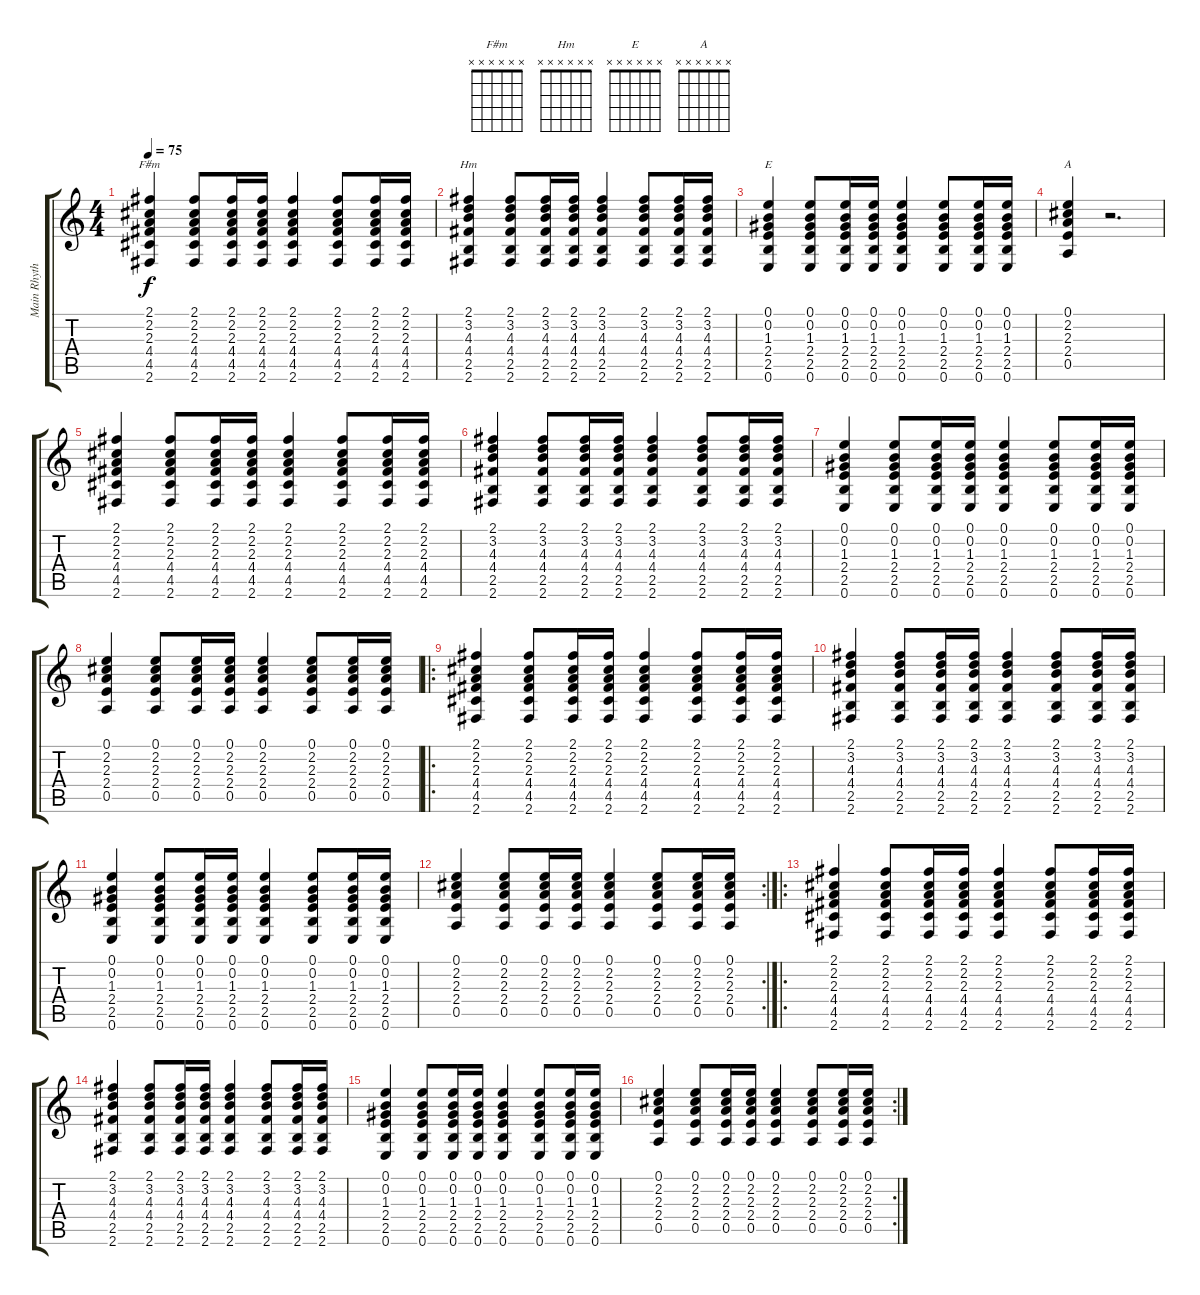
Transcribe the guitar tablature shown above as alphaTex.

\track ("Main Rhythm" "Main Rhyth") {instrument acousticguitarnylon}
\staff {score tabs}
\tuning (E4 B3 G3 D3 A2 E2) {hide}
\chord ("F#m" x x x x x x) {firstfret 0}
\chord ("Hm" x x x x x x) {firstfret 0}
\chord ("E" x x x x x x) {firstfret 0}
\chord ("A" x x x x x x) {firstfret 0}
\ts (4 4)
\tempo 75
\clef g2
\ks c
(2.1 2.2 2.3 4.4 4.5 2.6).4{ch "F#m" dy f} (2.1 2.2 2.3 4.4 4.5 2.6).8 (2.1 2.2 2.3 4.4 4.5 2.6).16 (2.1 2.2 2.3 4.4 4.5 2.6).16 (2.1 2.2 2.3 4.4 4.5 2.6).4 (2.1 2.2 2.3 4.4 4.5 2.6).8 (2.1 2.2 2.3 4.4 4.5 2.6).16 (2.1 2.2 2.3 4.4 4.5 2.6).16 |
(2.1 3.2 4.3 4.4 2.5 2.6).4{ch "Hm"} (2.1 3.2 4.3 4.4 2.5 2.6).8 (2.1 3.2 4.3 4.4 2.5 2.6).16 (2.1 3.2 4.3 4.4 2.5 2.6).16 (2.1 3.2 4.3 4.4 2.5 2.6).4 (2.1 3.2 4.3 4.4 2.5 2.6).8 (2.1 3.2 4.3 4.4 2.5 2.6).16 (2.1 3.2 4.3 4.4 2.5 2.6).16 |
(0.1 0.2 1.3 2.4 2.5 0.6).4{ch "E"} (0.1 0.2 1.3 2.4 2.5 0.6).8 (0.1 0.2 1.3 2.4 2.5 0.6).16 (0.1 0.2 1.3 2.4 2.5 0.6).16 (0.1 0.2 1.3 2.4 2.5 0.6).4 (0.1 0.2 1.3 2.4 2.5 0.6).8 (0.1 0.2 1.3 2.4 2.5 0.6).16 (0.1 0.2 1.3 2.4 2.5 0.6).16 |
(0.1 2.2 2.3 2.4 0.5).4{ch "A"} r.2{d} |
(2.1 2.2 2.3 4.4 4.5 2.6).4 (2.1 2.2 2.3 4.4 4.5 2.6).8 (2.1 2.2 2.3 4.4 4.5 2.6).16 (2.1 2.2 2.3 4.4 4.5 2.6).16 (2.1 2.2 2.3 4.4 4.5 2.6).4 (2.1 2.2 2.3 4.4 4.5 2.6).8 (2.1 2.2 2.3 4.4 4.5 2.6).16 (2.1 2.2 2.3 4.4 4.5 2.6).16 |
(2.1 3.2 4.3 4.4 2.5 2.6).4 (2.1 3.2 4.3 4.4 2.5 2.6).8 (2.1 3.2 4.3 4.4 2.5 2.6).16 (2.1 3.2 4.3 4.4 2.5 2.6).16 (2.1 3.2 4.3 4.4 2.5 2.6).4 (2.1 3.2 4.3 4.4 2.5 2.6).8 (2.1 3.2 4.3 4.4 2.5 2.6).16 (2.1 3.2 4.3 4.4 2.5 2.6).16 |
(0.1 0.2 1.3 2.4 2.5 0.6).4 (0.1 0.2 1.3 2.4 2.5 0.6).8 (0.1 0.2 1.3 2.4 2.5 0.6).16 (0.1 0.2 1.3 2.4 2.5 0.6).16 (0.1 0.2 1.3 2.4 2.5 0.6).4 (0.1 0.2 1.3 2.4 2.5 0.6).8 (0.1 0.2 1.3 2.4 2.5 0.6).16 (0.1 0.2 1.3 2.4 2.5 0.6).16 |
(0.1 2.2 2.3 2.4 0.5).4 (0.1 2.2 2.3 2.4 0.5).8 (0.1 2.2 2.3 2.4 0.5).16 (0.1 2.2 2.3 2.4 0.5).16 (0.1 2.2 2.3 2.4 0.5).4 (0.1 2.2 2.3 2.4 0.5).8 (0.1 2.2 2.3 2.4 0.5).16 (0.1 2.2 2.3 2.4 0.5).16 |
\ro
(2.1 2.2 2.3 4.4 4.5 2.6).4 (2.1 2.2 2.3 4.4 4.5 2.6).8 (2.1 2.2 2.3 4.4 4.5 2.6).16 (2.1 2.2 2.3 4.4 4.5 2.6).16 (2.1 2.2 2.3 4.4 4.5 2.6).4 (2.1 2.2 2.3 4.4 4.5 2.6).8 (2.1 2.2 2.3 4.4 4.5 2.6).16 (2.1 2.2 2.3 4.4 4.5 2.6).16 |
(2.1 3.2 4.3 4.4 2.5 2.6).4 (2.1 3.2 4.3 4.4 2.5 2.6).8 (2.1 3.2 4.3 4.4 2.5 2.6).16 (2.1 3.2 4.3 4.4 2.5 2.6).16 (2.1 3.2 4.3 4.4 2.5 2.6).4 (2.1 3.2 4.3 4.4 2.5 2.6).8 (2.1 3.2 4.3 4.4 2.5 2.6).16 (2.1 3.2 4.3 4.4 2.5 2.6).16 |
(0.1 0.2 1.3 2.4 2.5 0.6).4 (0.1 0.2 1.3 2.4 2.5 0.6).8 (0.1 0.2 1.3 2.4 2.5 0.6).16 (0.1 0.2 1.3 2.4 2.5 0.6).16 (0.1 0.2 1.3 2.4 2.5 0.6).4 (0.1 0.2 1.3 2.4 2.5 0.6).8 (0.1 0.2 1.3 2.4 2.5 0.6).16 (0.1 0.2 1.3 2.4 2.5 0.6).16 |
\rc 2
(0.1 2.2 2.3 2.4 0.5).4 (0.1 2.2 2.3 2.4 0.5).8 (0.1 2.2 2.3 2.4 0.5).16 (0.1 2.2 2.3 2.4 0.5).16 (0.1 2.2 2.3 2.4 0.5).4 (0.1 2.2 2.3 2.4 0.5).8 (0.1 2.2 2.3 2.4 0.5).16 (0.1 2.2 2.3 2.4 0.5).16 |
\ro
(2.1 2.2 2.3 4.4 4.5 2.6).4 (2.1 2.2 2.3 4.4 4.5 2.6).8 (2.1 2.2 2.3 4.4 4.5 2.6).16 (2.1 2.2 2.3 4.4 4.5 2.6).16 (2.1 2.2 2.3 4.4 4.5 2.6).4 (2.1 2.2 2.3 4.4 4.5 2.6).8 (2.1 2.2 2.3 4.4 4.5 2.6).16 (2.1 2.2 2.3 4.4 4.5 2.6).16 |
(2.1 3.2 4.3 4.4 2.5 2.6).4 (2.1 3.2 4.3 4.4 2.5 2.6).8 (2.1 3.2 4.3 4.4 2.5 2.6).16 (2.1 3.2 4.3 4.4 2.5 2.6).16 (2.1 3.2 4.3 4.4 2.5 2.6).4 (2.1 3.2 4.3 4.4 2.5 2.6).8 (2.1 3.2 4.3 4.4 2.5 2.6).16 (2.1 3.2 4.3 4.4 2.5 2.6).16 |
(0.1 0.2 1.3 2.4 2.5 0.6).4 (0.1 0.2 1.3 2.4 2.5 0.6).8 (0.1 0.2 1.3 2.4 2.5 0.6).16 (0.1 0.2 1.3 2.4 2.5 0.6).16 (0.1 0.2 1.3 2.4 2.5 0.6).4 (0.1 0.2 1.3 2.4 2.5 0.6).8 (0.1 0.2 1.3 2.4 2.5 0.6).16 (0.1 0.2 1.3 2.4 2.5 0.6).16 |
\rc 2
(0.1 2.2 2.3 2.4 0.5).4 (0.1 2.2 2.3 2.4 0.5).8 (0.1 2.2 2.3 2.4 0.5).16 (0.1 2.2 2.3 2.4 0.5).16 (0.1 2.2 2.3 2.4 0.5).4 (0.1 2.2 2.3 2.4 0.5).8 (0.1 2.2 2.3 2.4 0.5).16 (0.1 2.2 2.3 2.4 0.5).16
